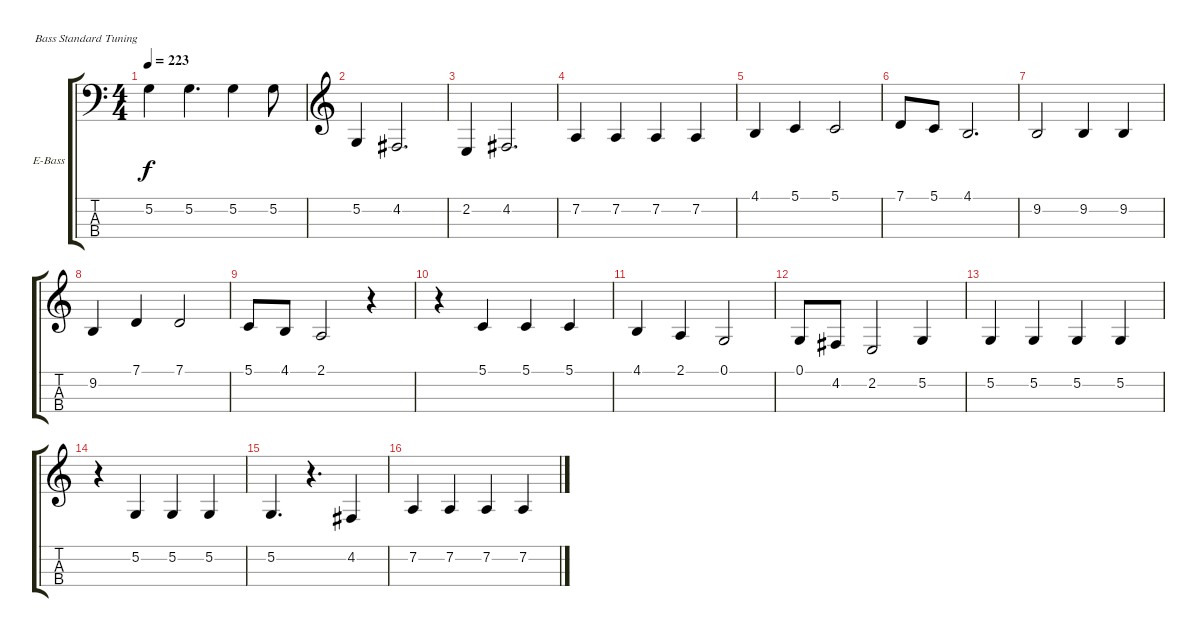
\defaultSystemsLayout 4
\bracketExtendMode groupsimilarinstruments
\firstSystemTrackNameOrientation horizontal
\otherSystemsTrackNameOrientation horizontal
\track ("Electric Bass" "E-Bass") {instrument electricbassfinger}
\staff {score tabs}
\tuning (G2 D2 A1 E1)
\ts (4 4)
\tempo 223
\clef f4
\ks c
5.2.4{dy f} 5.2.4{d} 5.2.4 5.2.8 |
\clef g2
5.2.4 4.2.2{d} |
2.2.4 4.2.2{d} |
7.2.4 7.2.4 7.2.4 7.2.4 |
4.1.4 5.1.4 5.1.2 |
7.1.8 5.1.8 4.1.2{d} |
9.2.2 9.2.4 9.2.4 |
9.2.4 7.1.4 7.1.2 |
5.1.8 4.1.8 2.1.2 r.4 |
\scale
0.333333 r.4 5.1.4 5.1.4 5.1.4 |
\scale
0.333333 4.1.4 2.1.4 0.1.2 |
\scale
0.333333 0.1.8 4.2.8 2.2.2 5.2.4 |
5.2.4 5.2.4 5.2.4 5.2.4 |
r.4 5.2.4 5.2.4 5.2.4 |
5.2.4{d} r.4{d} 4.2.4 |
7.2.4 7.2.4 7.2.4 7.2.4
